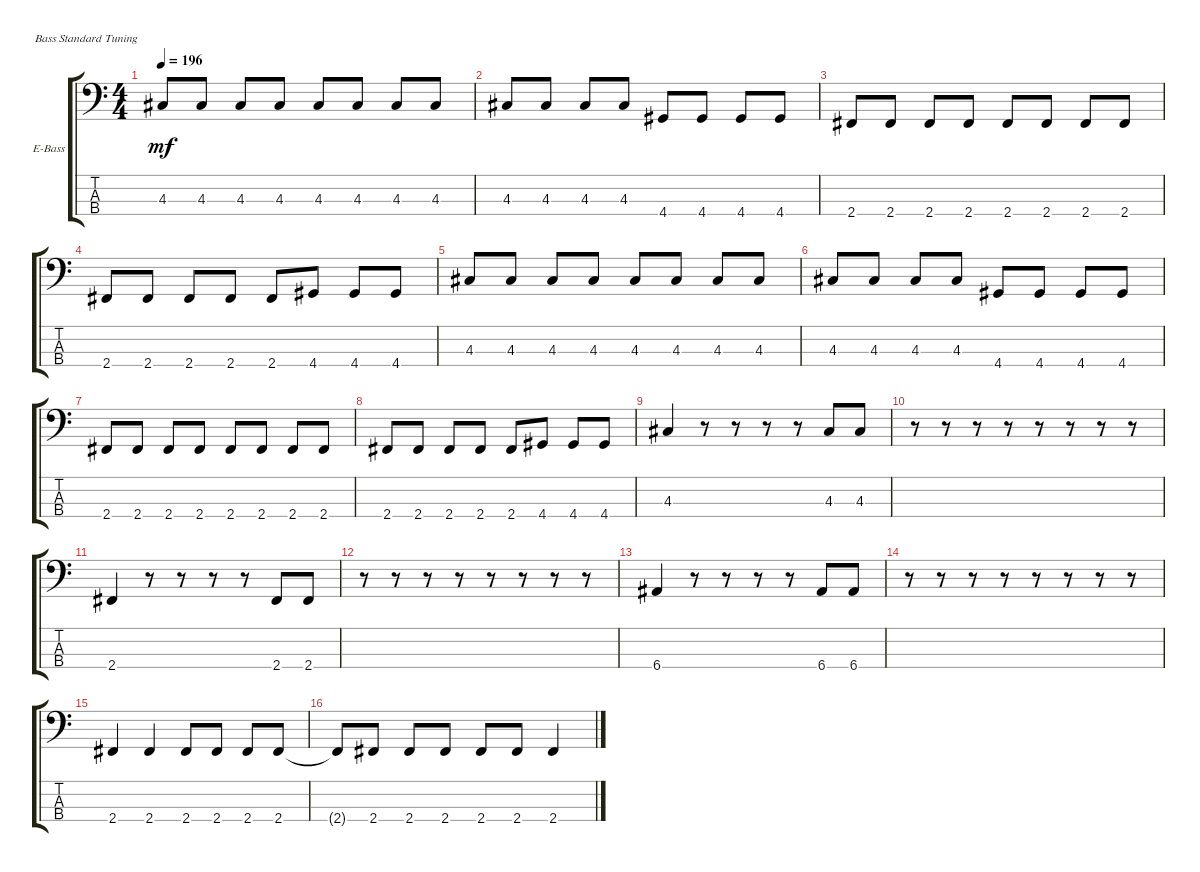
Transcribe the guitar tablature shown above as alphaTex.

\defaultSystemsLayout 4
\bracketExtendMode groupsimilarinstruments
\firstSystemTrackNameOrientation horizontal
\otherSystemsTrackNameOrientation horizontal
\track ("Bass" "E-Bass") {instrument electricbassfinger}
\staff {score tabs}
\tuning (G2 D2 A1 E1)
\ts (4 4)
\tempo 196
\clef f4
\ks c
4.3.8{dy mf} 4.3.8 4.3.8 4.3.8 4.3.8 4.3.8 4.3.8 4.3.8 |
4.3.8 4.3.8 4.3.8 4.3.8 4.4.8 4.4.8 4.4.8 4.4.8 |
2.4.8 2.4.8 2.4.8 2.4.8 2.4.8 2.4.8 2.4.8 2.4.8 |
2.4.8 2.4.8 2.4.8 2.4.8 2.4.8 4.4.8 4.4.8 4.4.8 |
4.3.8 4.3.8 4.3.8 4.3.8 4.3.8 4.3.8 4.3.8 4.3.8 |
4.3.8 4.3.8 4.3.8 4.3.8 4.4.8 4.4.8 4.4.8 4.4.8 |
2.4.8 2.4.8 2.4.8 2.4.8 2.4.8 2.4.8 2.4.8 2.4.8 |
2.4.8 2.4.8 2.4.8 2.4.8 2.4.8 4.4.8 4.4.8 4.4.8 |
4.3.4 r.8 r.8 r.8 r.8 4.3.8 4.3.8 |
r.8 r.8 r.8 r.8 r.8 r.8 r.8 r.8 |
2.4.4 r.8 r.8 r.8 r.8 2.4.8 2.4.8 |
r.8 r.8 r.8 r.8 r.8 r.8 r.8 r.8 |
6.4.4 r.8 r.8 r.8 r.8 6.4.8 6.4.8 |
r.8 r.8 r.8 r.8 r.8 r.8 r.8 r.8 |
2.4.4 2.4.4 2.4.8 2.4.8 2.4.8 2.4.8 |
2.4{t}.8 2.4.8 2.4.8 2.4.8 2.4.8 2.4.8 2.4.4
